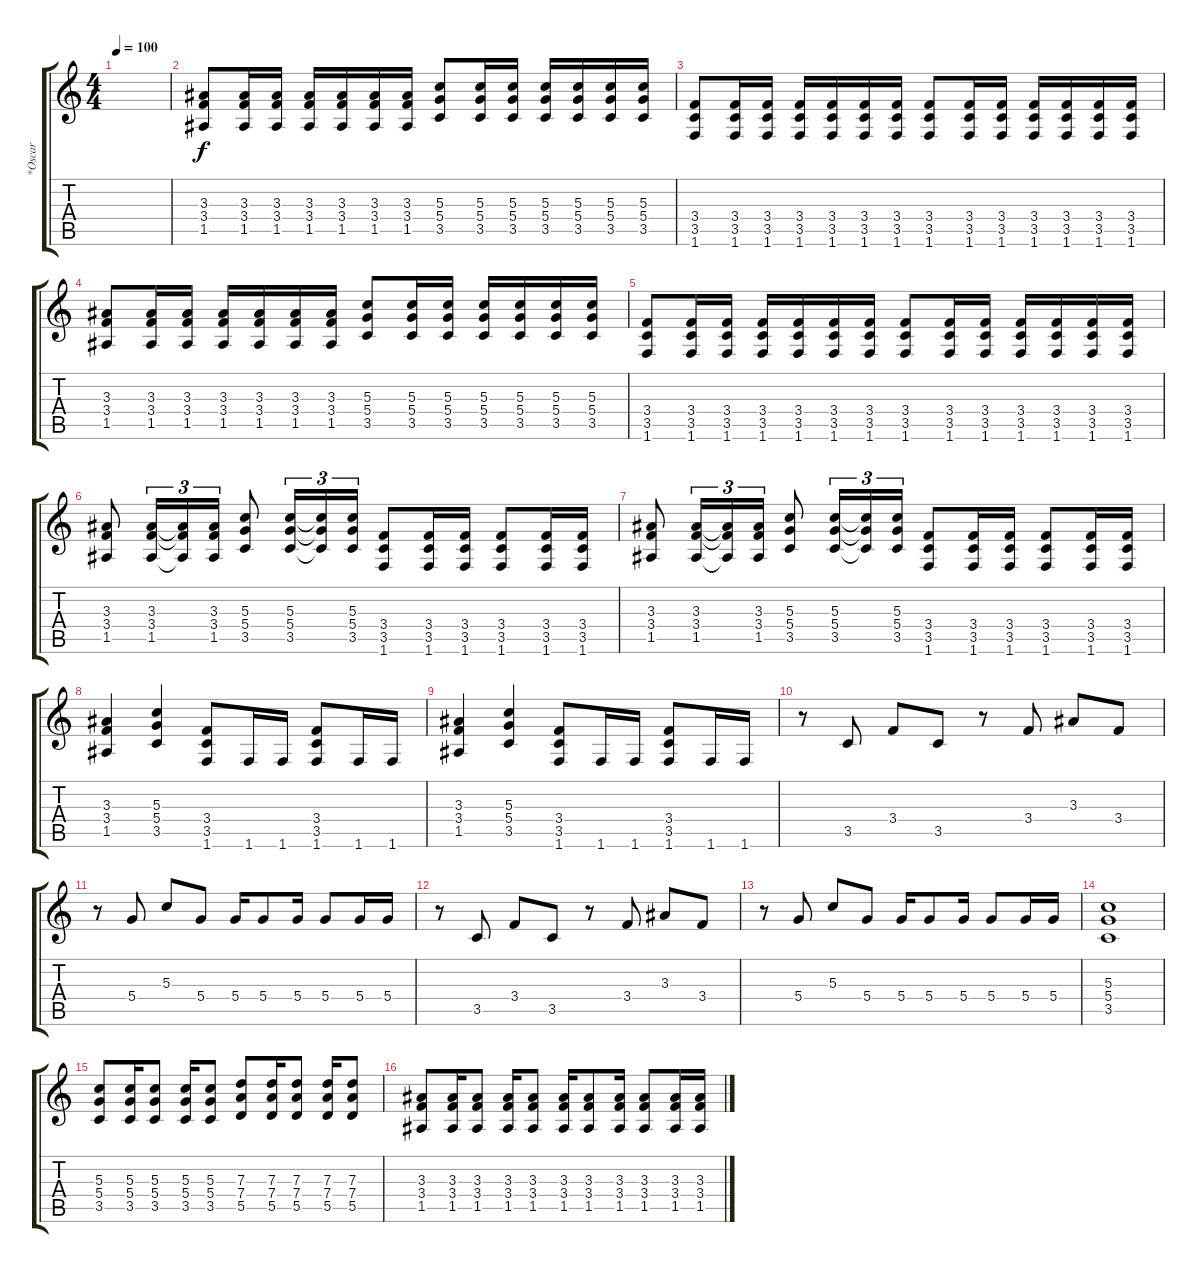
\track ("*Oscar" "*Oscar") {instrument distortionguitar}
\staff {score tabs}
\tuning (E4 B3 G3 D3 A2 E2) {hide}
\ts (4 4)
\tempo 100
\clef g2
\ks c
|
(3.3 3.4 1.5).8 (3.3 3.4 1.5).16 (3.3 3.4 1.5).16 (3.3 3.4 1.5).16 (3.3 3.4 1.5).16 (3.3 3.4 1.5).16 (3.3 3.4 1.5).16 (5.3 5.4 3.5).8 (5.3 5.4 3.5).16 (5.3 5.4 3.5).16 (5.3 5.4 3.5).16 (5.3 5.4 3.5).16 (5.3 5.4 3.5).16 (5.3 5.4 3.5).16 |
(3.4 3.5 1.6).8 (3.4 3.5 1.6).16 (3.4 3.5 1.6).16 (3.4 3.5 1.6).16 (3.4 3.5 1.6).16 (3.4 3.5 1.6).16 (3.4 3.5 1.6).16 (3.4 3.5 1.6).8 (3.4 3.5 1.6).16 (3.4 3.5 1.6).16 (3.4 3.5 1.6).16 (3.4 3.5 1.6).16 (3.4 3.5 1.6).16 (3.4 3.5 1.6).16 |
(3.3 3.4 1.5).8 (3.3 3.4 1.5).16 (3.3 3.4 1.5).16 (3.3 3.4 1.5).16 (3.3 3.4 1.5).16 (3.3 3.4 1.5).16 (3.3 3.4 1.5).16 (5.3 5.4 3.5).8 (5.3 5.4 3.5).16 (5.3 5.4 3.5).16 (5.3 5.4 3.5).16 (5.3 5.4 3.5).16 (5.3 5.4 3.5).16 (5.3 5.4 3.5).16 |
(3.4 3.5 1.6).8 (3.4 3.5 1.6).16 (3.4 3.5 1.6).16 (3.4 3.5 1.6).16 (3.4 3.5 1.6).16 (3.4 3.5 1.6).16 (3.4 3.5 1.6).16 (3.4 3.5 1.6).8 (3.4 3.5 1.6).16 (3.4 3.5 1.6).16 (3.4 3.5 1.6).16 (3.4 3.5 1.6).16 (3.4 3.5 1.6).16 (3.4 3.5 1.6).16 |
(3.3 3.4 1.5).8 (3.3 3.4 1.5).16{tu (3 2)} (3.3{t} 3.4{t} 1.5{t}).16{tu (3 2)} (3.3 3.4 1.5).16{tu (3 2)} (5.3 5.4 3.5).8 (5.3 5.4 3.5).16{tu (3 2)} (5.3{t} 5.4{t} 3.5{t}).16{tu (3 2)} (5.3 5.4 3.5).16{tu (3 2)} (3.4 3.5 1.6).8 (3.4 3.5 1.6).16 (3.4 3.5 1.6).16 (3.4 3.5 1.6).8 (3.4 3.5 1.6).16 (3.4 3.5 1.6).16 |
(3.3 3.4 1.5).8 (3.3 3.4 1.5).16{tu (3 2)} (3.3{t} 3.4{t} 1.5{t}).16{tu (3 2)} (3.3 3.4 1.5).16{tu (3 2)} (5.3 5.4 3.5).8 (5.3 5.4 3.5).16{tu (3 2)} (5.3{t} 5.4{t} 3.5{t}).16{tu (3 2)} (5.3 5.4 3.5).16{tu (3 2)} (3.4 3.5 1.6).8 (3.4 3.5 1.6).16 (3.4 3.5 1.6).16 (3.4 3.5 1.6).8 (3.4 3.5 1.6).16 (3.4 3.5 1.6).16 |
(3.3 3.4 1.5).4 (5.3 5.4 3.5).4 (3.4 3.5 1.6).8 1.6.16 1.6.16 (3.4 3.5 1.6).8 1.6.16 1.6.16 |
(3.3 3.4 1.5).4 (5.3 5.4 3.5).4 (3.4 3.5 1.6).8 1.6.16 1.6.16 (3.4 3.5 1.6).8 1.6.16 1.6.16 |
r.8 3.5.8 3.4.8 3.5.8 r.8 3.4.8 3.3.8 3.4.8 |
r.8 5.4.8 5.3.8 5.4.8 5.4.16 5.4.8 5.4.16 5.4.8 5.4.16 5.4.16 |
r.8 3.5.8 3.4.8 3.5.8 r.8 3.4.8 3.3.8 3.4.8 |
r.8 5.4.8 5.3.8 5.4.8 5.4.16 5.4.8 5.4.16 5.4.8 5.4.16 5.4.16 |
(5.3 5.4 3.5).1 |
(5.3 5.4 3.5).8 (5.3 5.4 3.5).16 (5.3 5.4 3.5).8 (5.3 5.4 3.5).16 (5.3 5.4 3.5).8 (7.3 7.4 5.5).8 (7.3 7.4 5.5).16 (7.3 7.4 5.5).8 (7.3 7.4 5.5).16 (7.3 7.4 5.5).8 |
(3.3 3.4 1.5).8 (3.3 3.4 1.5).16 (3.3 3.4 1.5).8 (3.3 3.4 1.5).16 (3.3 3.4 1.5).8 (3.3 3.4 1.5).16 (3.3 3.4 1.5).8 (3.3 3.4 1.5).16 (3.3 3.4 1.5).8 (3.3 3.4 1.5).16 (3.3 3.4 1.5).16
